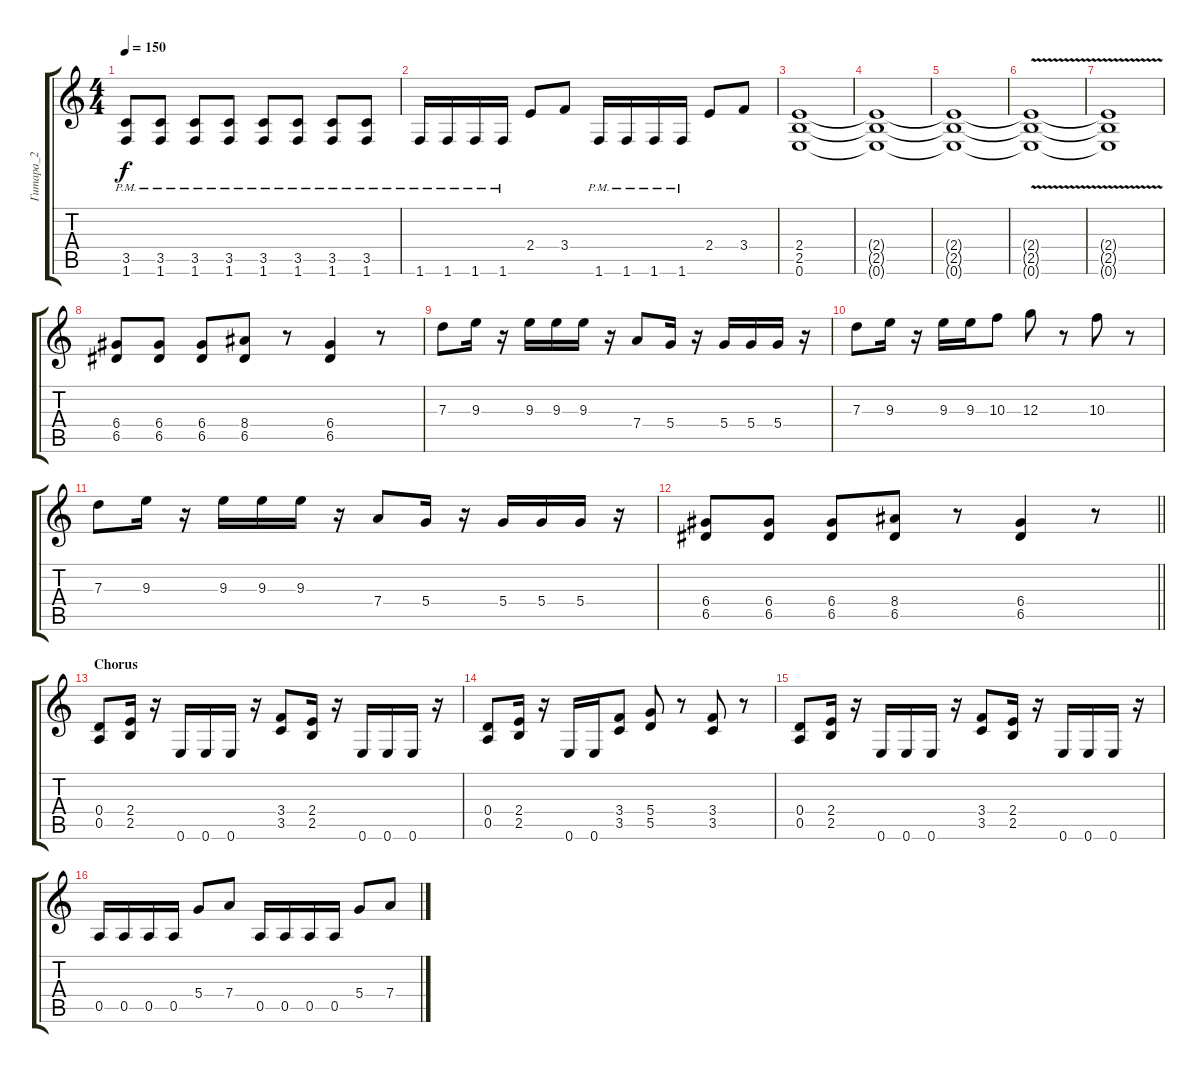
\track ("Гитара_2" "Гитара_2") {instrument acousticguitarnylon}
\staff {score tabs}
\tuning (E4 B3 G3 D3 A2 E2) {hide}
\ts (4 4)
\tempo 150
\clef g2
\ks c
(3.5{pm} 1.6{pm}).8{dy f} (3.5{pm} 1.6{pm}).8 (3.5{pm} 1.6{pm}).8 (3.5{pm} 1.6{pm}).8 (3.5{pm} 1.6{pm}).8 (3.5{pm} 1.6{pm}).8 (3.5{pm} 1.6{pm}).8 (3.5{pm} 1.6{pm}).8 |
1.6{pm}.16 1.6{pm}.16 1.6{pm}.16 1.6{pm}.16 2.4.8 3.4.8 1.6{pm}.16 1.6{pm}.16 1.6{pm}.16 1.6{pm}.16 2.4.8 3.4.8 |
(2.4 2.5 0.6).1 |
(2.4{t} 2.5{t} 0.6{t}).1 |
(2.4{t} 2.5{t} 0.6{t}).1 |
(2.4{v t} 2.5{v t} 0.6{v t}).1 |
(2.4{t} 2.5{t} 0.6{t}).1 |
(6.4 6.5).8 (6.4 6.5).8 (6.4 6.5).8 (8.4 6.5).8 r.8 (6.4 6.5).4 r.8 |
7.3.8 9.3.16 r.16 9.3.16 9.3.16 9.3.16 r.16 7.4.8 5.4.16 r.16 5.4.16 5.4.16 5.4.16 r.16 |
7.3.8 9.3.16 r.16 9.3.16 9.3.16 10.3.8 12.3.8 r.8 10.3.8 r.8 |
7.3.8 9.3.16 r.16 9.3.16 9.3.16 9.3.16 r.16 7.4.8 5.4.16 r.16 5.4.16 5.4.16 5.4.16 r.16 |
\barLineRight lightlight
(6.4 6.5).8 (6.4 6.5).8 (6.4 6.5).8 (8.4 6.5).8 r.8 (6.4 6.5).4 r.8 |
\section ("" "Chorus")
(0.4 0.5).8 (2.4 2.5).16 r.16 0.6.16 0.6.16 0.6.16 r.16 (3.4 3.5).8 (2.4 2.5).16 r.16 0.6.16 0.6.16 0.6.16 r.16 |
(0.4 0.5).8 (2.4 2.5).16 r.16 0.6.16 0.6.16 (3.4 3.5).8 (5.4 5.5).8 r.8 (3.4 3.5).8 r.8 |
(0.4 0.5).8 (2.4 2.5).16 r.16 0.6.16 0.6.16 0.6.16 r.16 (3.4 3.5).8 (2.4 2.5).16 r.16 0.6.16 0.6.16 0.6.16 r.16 |
0.5.16 0.5.16 0.5.16 0.5.16 5.4.8 7.4.8 0.5.16 0.5.16 0.5.16 0.5.16 5.4.8 7.4.8
